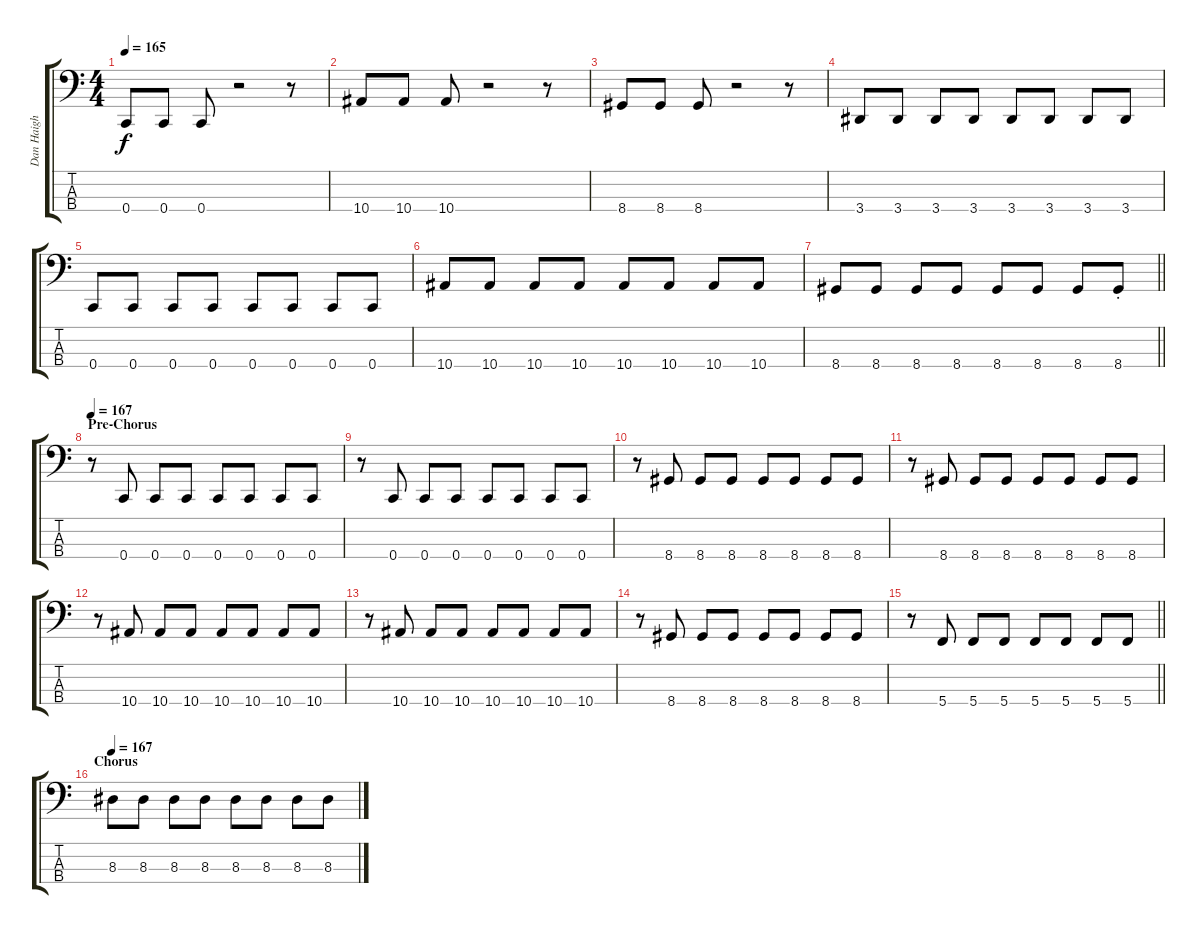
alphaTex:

\track ("Dan Haigh" "Dan Haigh") {instrument electricbassfinger}
\staff {score tabs}
\tuning (F2 C2 G1 C1) {hide}
\ts (4 4)
\tempo 165
\clef f4
\ks c
0.4.8{dy f} 0.4.8 0.4.8 r.2 r.8 |
10.4.8 10.4.8 10.4.8 r.2 r.8 |
8.4.8 8.4.8 8.4.8 r.2 r.8 |
3.4.8 3.4.8 3.4.8 3.4.8 3.4.8 3.4.8 3.4.8 3.4.8 |
0.4.8 0.4.8 0.4.8 0.4.8 0.4.8 0.4.8 0.4.8 0.4.8 |
10.4.8 10.4.8 10.4.8 10.4.8 10.4.8 10.4.8 10.4.8 10.4.8 |
\barLineRight lightlight
8.4.8 8.4.8 8.4.8 8.4.8 8.4.8 8.4.8 8.4.8 8.4{st}.8 |
\section ("" "Pre-Chorus")
\tempo 167
r.8 0.4.8 0.4.8 0.4.8 0.4.8 0.4.8 0.4.8 0.4.8 |
r.8 0.4.8 0.4.8 0.4.8 0.4.8 0.4.8 0.4.8 0.4.8 |
r.8 8.4.8 8.4.8 8.4.8 8.4.8 8.4.8 8.4.8 8.4.8 |
r.8 8.4.8 8.4.8 8.4.8 8.4.8 8.4.8 8.4.8 8.4.8 |
r.8 10.4.8 10.4.8 10.4.8 10.4.8 10.4.8 10.4.8 10.4.8 |
r.8 10.4.8 10.4.8 10.4.8 10.4.8 10.4.8 10.4.8 10.4.8 |
r.8 8.4.8 8.4.8 8.4.8 8.4.8 8.4.8 8.4.8 8.4.8 |
\barLineRight lightlight
r.8 5.4.8 5.4.8 5.4.8 5.4.8 5.4.8 5.4.8 5.4.8 |
\section ("" "Chorus")
\tempo 167
8.3.8 8.3.8 8.3.8 8.3.8 8.3.8 8.3.8 8.3.8 8.3.8
